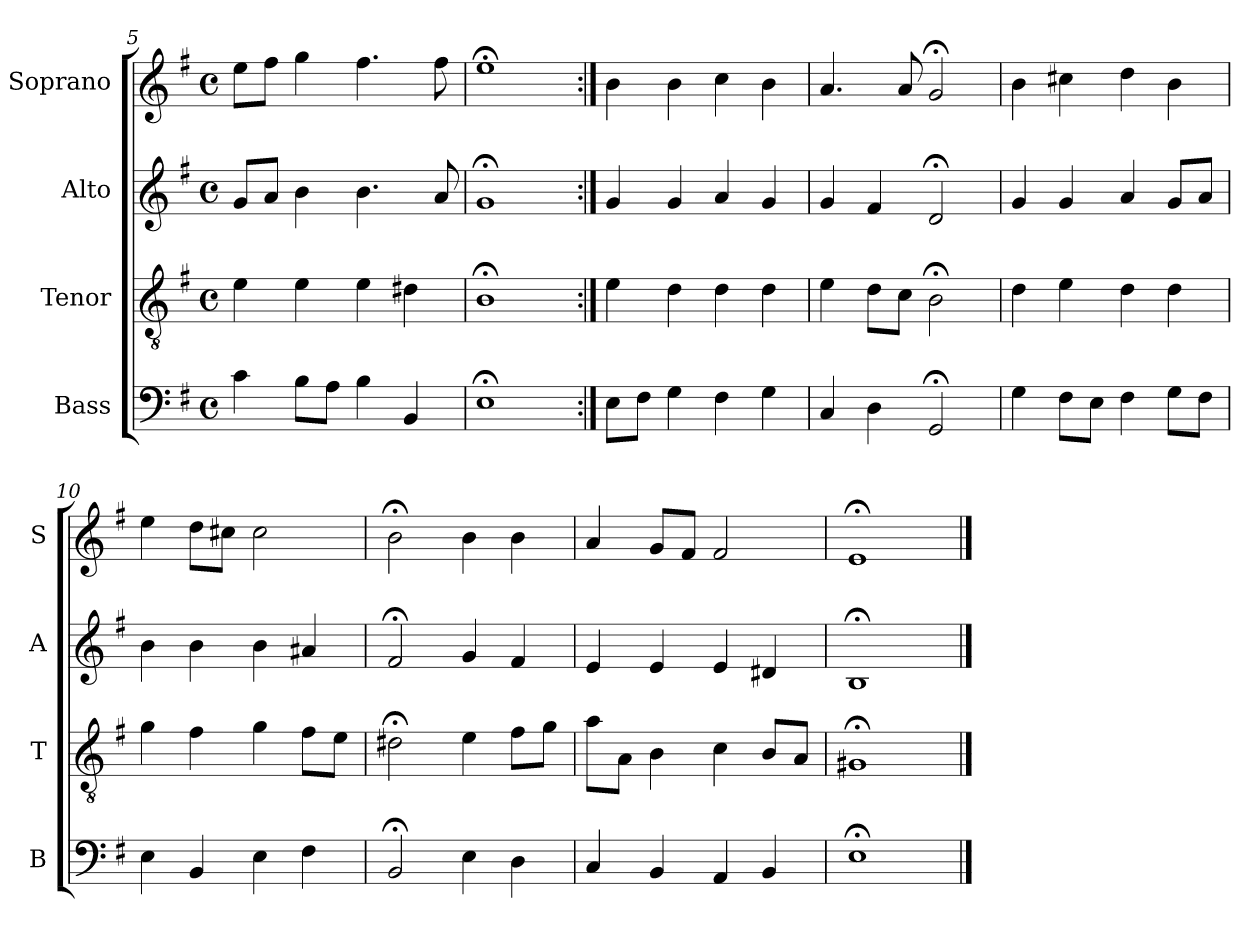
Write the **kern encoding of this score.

**kern	**kern	**kern	**kern
*part4	*part3	*part2	*part1
*staff4	*staff3	*staff2	*staff1
*I"Bass	*I"Tenor	*I"Alto	*I"Soprano
*I'B	*I'T	*I'A	*I'S
*clefF4	*clefGv2	*clefG2	*clefG2
*k[f#]	*k[f#]	*k[f#]	*k[f#]
*e:	*e:	*e:	*e:
*M4/4	*M4/4	*M4/4	*M4/4
*met(c)	*met(c)	*met(c)	*met(c)
=5	=5	=5	=5
4c	4e	8gL	8eeL
.	.	8aJ	8ff#J
8BL	4e	4b	4gg
8AJ	.	.	.
4B	4e	4.b	4.ff#
4BB	4d#X	.	.
.	.	8a	8ff#
=6	=6	=6	=6
1E;<	1B;<	1g;<	1ee;<
=7:|!	=7:|!	=7:|!	=7:|!
8EL	4e	4g	4b
8F#J	.	.	.
4G	4d	4g	4b
4F#	4d	4a	4cc
4G	4d	4g	4b
=8	=8	=8	=8
4C	4e	4g	4.a
4D	8dL	4f#	.
.	8cJ	.	8a
2GG;<	2B;<	2d;<	2g;<
=9	=9	=9	=9
4G	4d	4g	4b
8F#L	4e	4g	4cc#X
8EJ	.	.	.
4F#	4d	4a	4dd
8GL	4d	8gL	4b
8F#J	.	8aJ	.
=10	=10	=10	=10
4E	4g	4b	4ee
4BB	4f#	4b	8ddL
.	.	.	8cc#XJ
4E	4g	4b	2cc#
4F#	8f#L	4a#X	.
.	8eJ	.	.
=11	=11	=11	=11
2BB;<	2d#X;<	2f#;<	2b;<
4E	4e	4g	4b
4D	8f#L	4f#	4b
.	8gJ	.	.
=12	=12	=12	=12
4C	8aL	4e	4a
.	8AJ	.	.
4BB	4B	4e	8gL
.	.	.	8f#J
4AA	4c	4e	2f#
4BB	8BL	4d#X	.
.	8AJ	.	.
=13	=13	=13	=13
1E;<	1G#X;<	1B;<	1e;<
==	==	==	==
*-	*-	*-	*-
